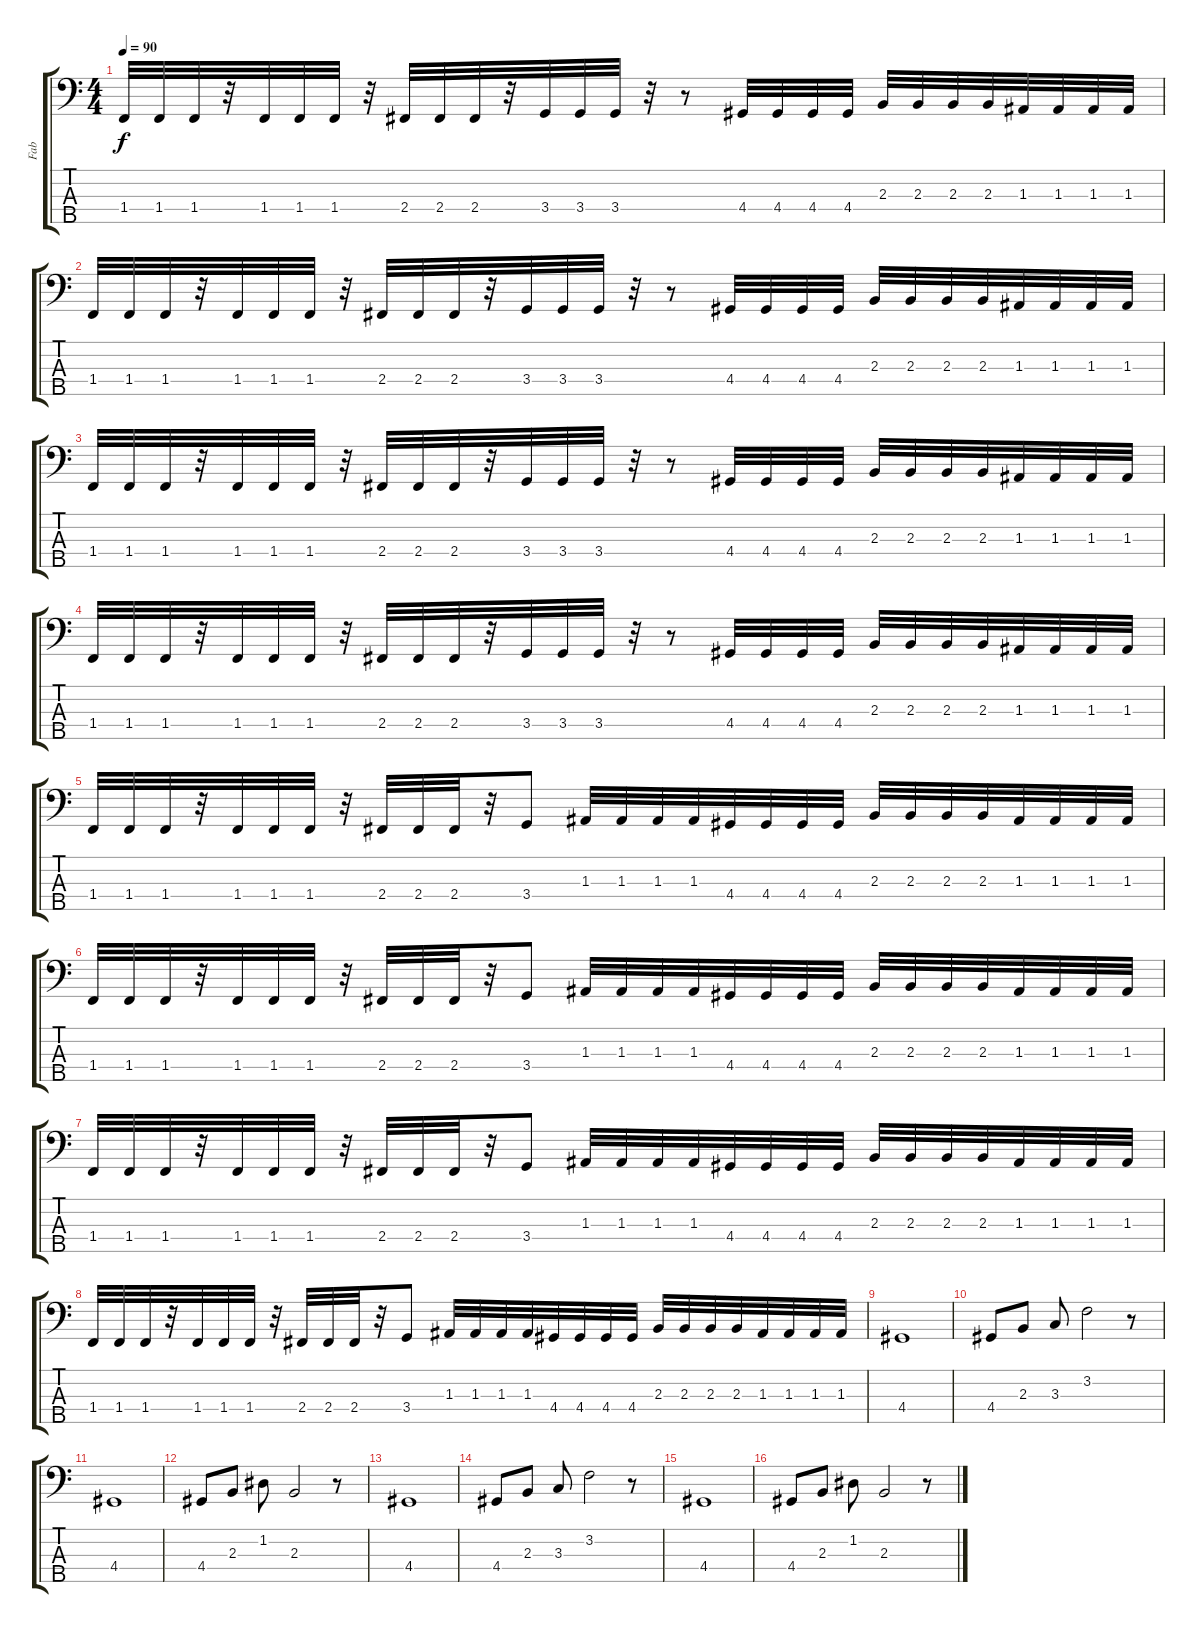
\track ("Fab" "Fab") {instrument electricbassfinger}
\staff {score tabs}
\tuning (G2 D2 A1 E1 B0) {hide}
\ts (4 4)
\tempo 90
\clef f4
\ks c
1.4.32{dy f} 1.4.32 1.4.32 r.32 1.4.32 1.4.32 1.4.32 r.32 2.4.32 2.4.32 2.4.32 r.32 3.4.32 3.4.32 3.4.32 r.32 r.8 4.4.32 4.4.32 4.4.32 4.4.32 2.3.32 2.3.32 2.3.32 2.3.32 1.3.32 1.3.32 1.3.32 1.3.32 |
1.4.32 1.4.32 1.4.32 r.32 1.4.32 1.4.32 1.4.32 r.32 2.4.32 2.4.32 2.4.32 r.32 3.4.32 3.4.32 3.4.32 r.32 r.8 4.4.32 4.4.32 4.4.32 4.4.32 2.3.32 2.3.32 2.3.32 2.3.32 1.3.32 1.3.32 1.3.32 1.3.32 |
1.4.32 1.4.32 1.4.32 r.32 1.4.32 1.4.32 1.4.32 r.32 2.4.32 2.4.32 2.4.32 r.32 3.4.32 3.4.32 3.4.32 r.32 r.8 4.4.32 4.4.32 4.4.32 4.4.32 2.3.32 2.3.32 2.3.32 2.3.32 1.3.32 1.3.32 1.3.32 1.3.32 |
1.4.32 1.4.32 1.4.32 r.32 1.4.32 1.4.32 1.4.32 r.32 2.4.32 2.4.32 2.4.32 r.32 3.4.32 3.4.32 3.4.32 r.32 r.8 4.4.32 4.4.32 4.4.32 4.4.32 2.3.32 2.3.32 2.3.32 2.3.32 1.3.32 1.3.32 1.3.32 1.3.32 |
1.4.32 1.4.32 1.4.32 r.32 1.4.32 1.4.32 1.4.32 r.32 2.4.32 2.4.32 2.4.32 r.32 3.4.8 1.3.32 1.3.32 1.3.32 1.3.32 4.4.32 4.4.32 4.4.32 4.4.32 2.3.32 2.3.32 2.3.32 2.3.32 1.3.32 1.3.32 1.3.32 1.3.32 |
1.4.32 1.4.32 1.4.32 r.32 1.4.32 1.4.32 1.4.32 r.32 2.4.32 2.4.32 2.4.32 r.32 3.4.8 1.3.32 1.3.32 1.3.32 1.3.32 4.4.32 4.4.32 4.4.32 4.4.32 2.3.32 2.3.32 2.3.32 2.3.32 1.3.32 1.3.32 1.3.32 1.3.32 |
1.4.32 1.4.32 1.4.32 r.32 1.4.32 1.4.32 1.4.32 r.32 2.4.32 2.4.32 2.4.32 r.32 3.4.8 1.3.32 1.3.32 1.3.32 1.3.32 4.4.32 4.4.32 4.4.32 4.4.32 2.3.32 2.3.32 2.3.32 2.3.32 1.3.32 1.3.32 1.3.32 1.3.32 |
1.4.32 1.4.32 1.4.32 r.32 1.4.32 1.4.32 1.4.32 r.32 2.4.32 2.4.32 2.4.32 r.32 3.4.8 1.3.32 1.3.32 1.3.32 1.3.32 4.4.32 4.4.32 4.4.32 4.4.32 2.3.32 2.3.32 2.3.32 2.3.32 1.3.32 1.3.32 1.3.32 1.3.32 |
4.4.1 |
4.4.8 2.3.8 3.3.8 3.2.2 r.8 |
4.4.1 |
4.4.8 2.3.8 1.2.8 2.3.2 r.8 |
4.4.1 |
4.4.8 2.3.8 3.3.8 3.2.2 r.8 |
4.4.1 |
4.4.8 2.3.8 1.2.8 2.3.2 r.8
